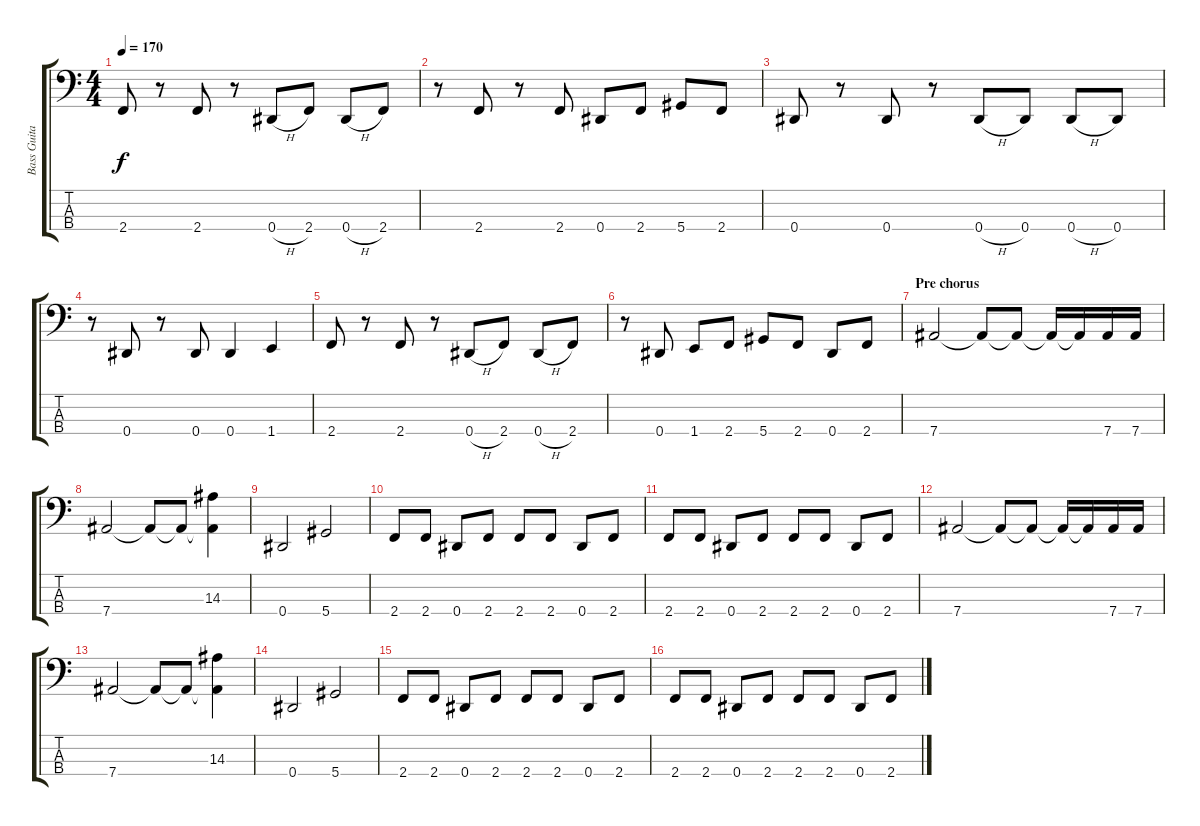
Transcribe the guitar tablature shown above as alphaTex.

\track ("Bass Guitar" "Bass Guita") {instrument electricbassfinger}
\staff {score tabs}
\tuning (Gb2 Db2 Ab1 Eb1) {hide}
\ts (4 4)
\tempo 170
\clef f4
\ks c
2.4.8{dy f} r.8 2.4.8 r.8 0.4{h}.8 2.4.8 0.4{h}.8 2.4.8 |
r.8 2.4.8 r.8 2.4.8 0.4.8 2.4.8 5.4.8 2.4.8 |
0.4.8 r.8 0.4.8 r.8 0.4{h}.8 0.4.8 0.4{h}.8 0.4.8 |
r.8 0.4.8 r.8 0.4.8 0.4.4 1.4.4 |
2.4.8 r.8 2.4.8 r.8 0.4{h}.8 2.4.8 0.4{h}.8 2.4.8 |
r.8 0.4.8 1.4.8 2.4.8 5.4.8 2.4.8 0.4.8 2.4.8 |
\section ("" "Pre chorus")
7.4.2 7.4{t}.8 7.4{t}.8 7.4{t}.16 7.4{t}.16 7.4.16 7.4.16 |
7.4.2 7.4{t}.8 7.4{t}.8 (14.3 7.4{t}).4 |
0.4.2 5.4.2 |
2.4.8 2.4.8 0.4.8 2.4.8 2.4.8 2.4.8 0.4.8 2.4.8 |
2.4.8 2.4.8 0.4.8 2.4.8 2.4.8 2.4.8 0.4.8 2.4.8 |
7.4.2 7.4{t}.8 7.4{t}.8 7.4{t}.16 7.4{t}.16 7.4.16 7.4.16 |
7.4.2 7.4{t}.8 7.4{t}.8 (14.3 7.4{t}).4 |
0.4.2 5.4.2 |
2.4.8 2.4.8 0.4.8 2.4.8 2.4.8 2.4.8 0.4.8 2.4.8 |
2.4.8 2.4.8 0.4.8 2.4.8 2.4.8 2.4.8 0.4.8 2.4.8
